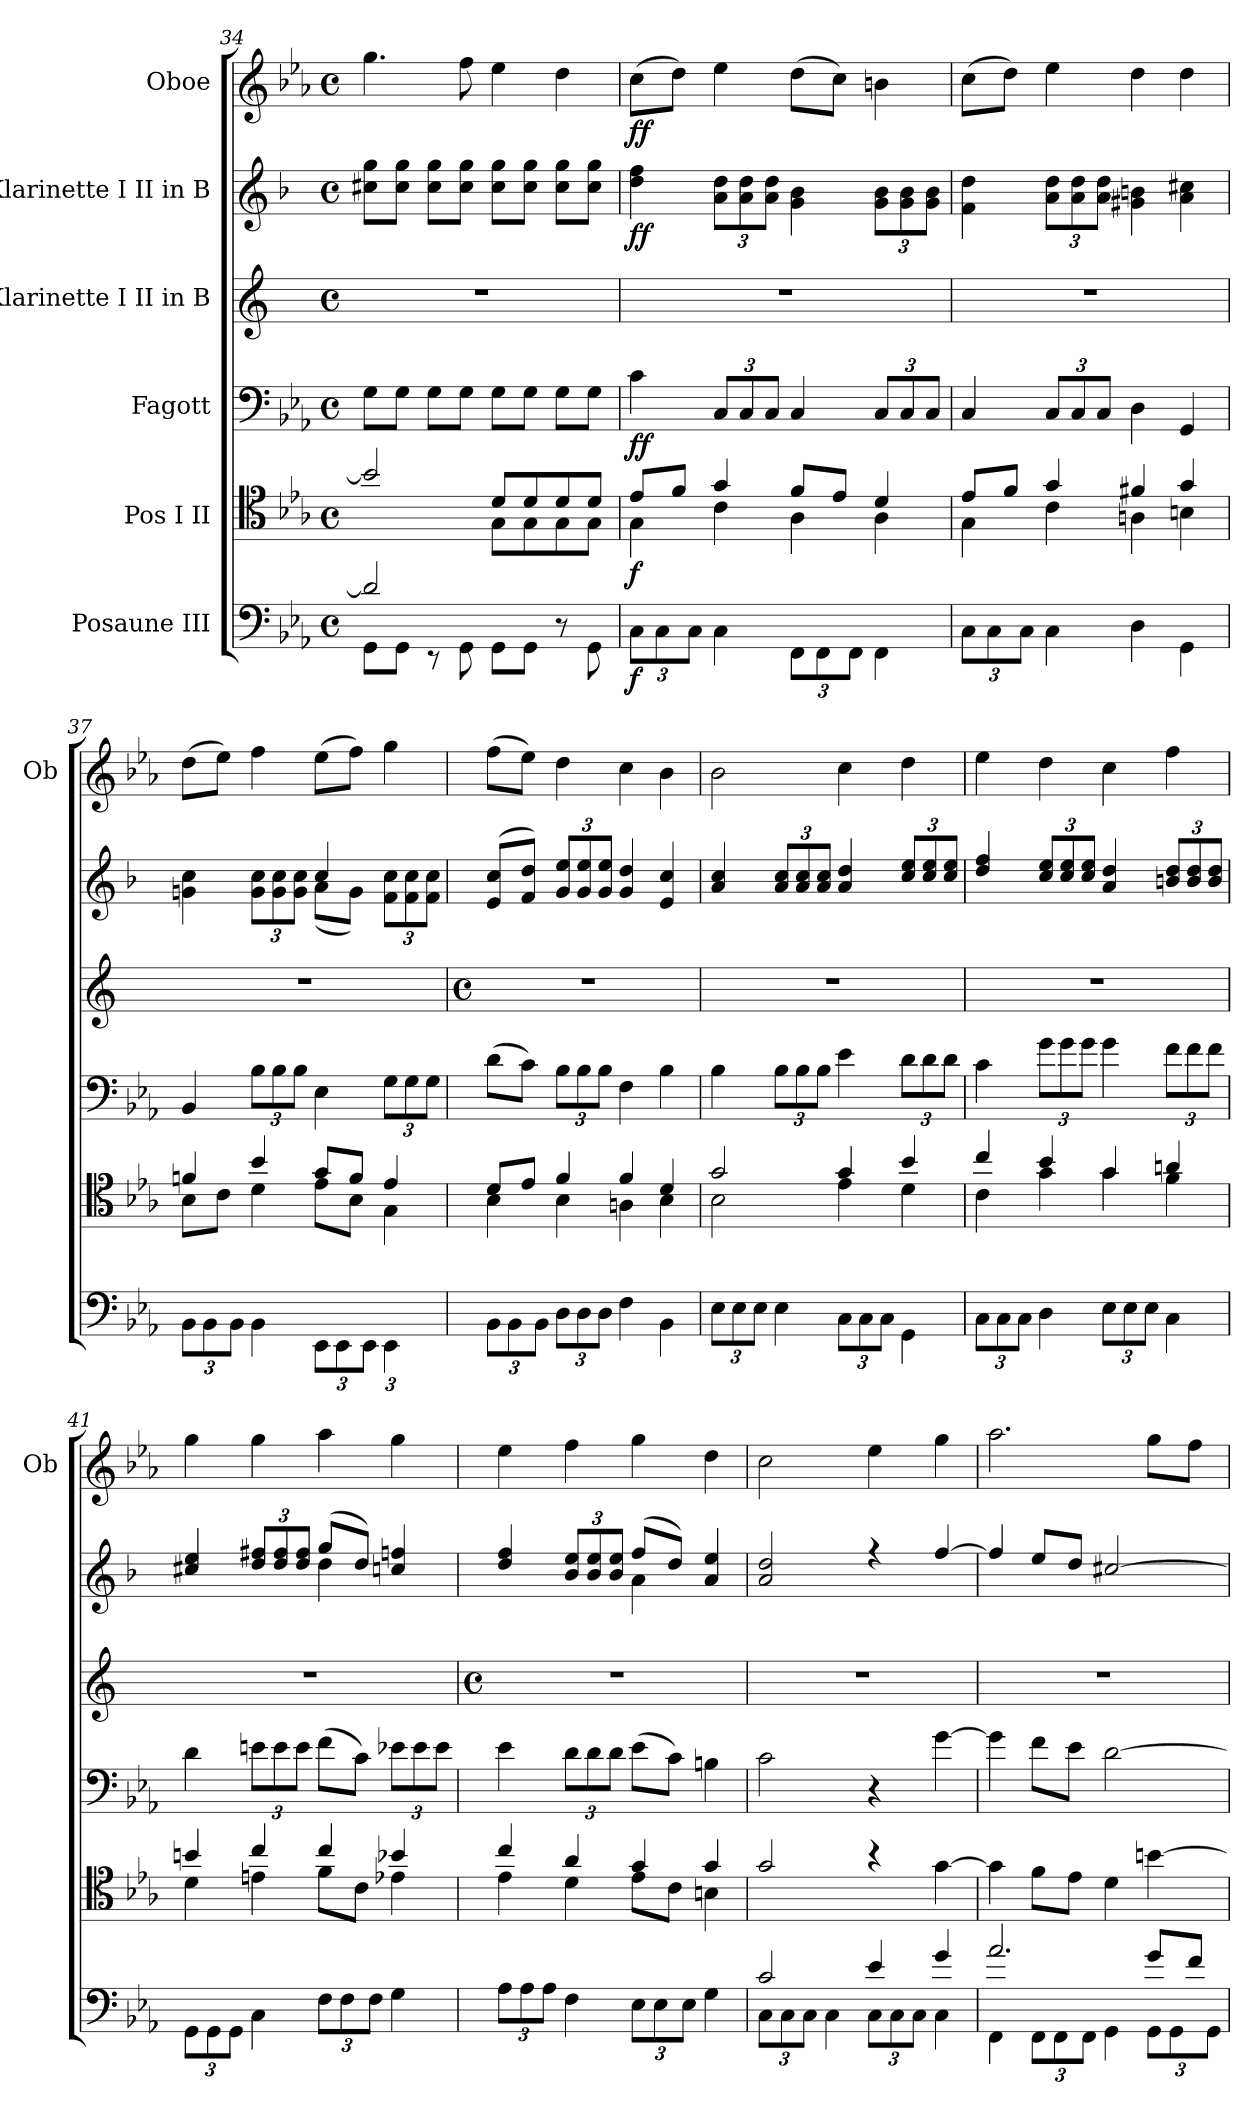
**kern	**dynam	**kern	**dynam	**kern	**dynam	**kern	**kern	**dynam	**kern	**dynam
*part6	*part6	*part5	*part5	*part4	*part4	*part3	*part2	*part2	*part1	*part1
*staff6	*staff6	*staff5	*staff5	*staff4	*staff4	*staff3	*staff2	*staff2	*staff1	*staff1
*I"Posaune III	*	*I"Pos I II	*	*I"Fagott	*	*I"Klarinette I II in B	*I"Klarinette I II in B	*	*I"Oboe	*
*	*	*	*	*	*	*	*	*	*I'Ob	*
!!LO:LB:g=z
*clefF4	*	*clefC4	*	*clefF4	*	*clefG2	*clefG2	*	*clefG2	*
*	*	*	*	*	*	*ITrd1c2	*ITrd1c2	*	*	*
*k[b-e-a-]	*	*k[b-e-a-]	*	*k[b-e-a-]	*	*k[b-e-]	*k[b-e-a-]	*	*k[b-e-a-]	*
*E-:	*	*E-:	*	*E-:	*	*	*E-:	*	*E-:	*
*M4/4	*	*M4/4	*	*M4/4	*	*M4/4	*M4/4	*	*M4/4	*
*met(c)	*	*met(c)	*	*met(c)	*	*met(c)	*met(c)	*	*met(c)	*
=34	=34	=34	=34	=34	=34	=34	=34	=34	=34	=34
*^	*	*^	*	*	*	*	*^	*	*	*
2d/]	8GG\L	.	2b/]	2ryy	.	8G\L	.	1r	1ryy	8bn\ 8ff\L	.	4.gg\	.
.	8GG\J	.	.	.	.	8G\J	.	.	.	8b\ 8ff\J	.	.	.
.	8r	.	.	.	.	8G\L	.	.	.	8b\ 8ff\L	.	.	.
.	8GG\	.	.	.	.	8G\J	.	.	.	8b\ 8ff\J	.	8ff\	.
2ryy	8GG\L	.	8d/L	8G\L	.	8G\L	.	.	.	8b\ 8ff\L	.	4ee-\	.
.	8GG\J	.	8d/	8G\	.	8G\J	.	.	.	8b\ 8ff\J	.	.	.
.	8r	.	8d/	8G\	.	8G\L	.	.	.	8b\ 8ff\L	.	4dd\	.
.	8GG\	.	8d/J	8G\J	.	8G\J	.	.	.	8b\ 8ff\J	.	.	.
=35	=35	=35	=35	=35	=35	=35	=35	=35	=35	=35	=35	=35	=35
*	*Xbrackettup	*	*	*	*	*	*	*	*	*	*	*	*
!	!	!LO:DY:b	!	!	!LO:DY:b	!	!LO:DY:b	!	!	!	!LO:DY:b	!	!LO:DY:b
1ryy	12C\L	f	8e-/L	4G\	f	4c\	ff	1r	1ryy	4cc\ 4ee-\	ff	(>8cc\L	ff
.	12C\	.	.	.	.	.	.	.	.	.	.	.	.
.	.	.	8f/J	.	.	.	.	.	.	.	.	8dd\J)	.
.	12C\J	.	.	.	.	.	.	.	.	.	.	.	.
*	*	*	*	*	*	*Xbrackettup	*	*	*	*Xbrackettup	*	*	*
.	4C\	.	4g/	4c\	.	12C/L	.	.	.	12g\ 12cc\L	.	4ee-\	.
.	.	.	.	.	.	12C/	.	.	.	12g\ 12cc\	.	.	.
.	.	.	.	.	.	12C/J	.	.	.	12g\ 12cc\J	.	.	.
.	12FF\L	.	8f/L	4A-i\	.	4C/	.	.	.	4f\ 4a-\	.	(>8dd\L	.
.	12FF\	.	.	.	.	.	.	.	.	.	.	.	.
.	.	.	8e-/J	.	.	.	.	.	.	.	.	8cc\J)	.
.	12FF\J	.	.	.	.	.	.	.	.	.	.	.	.
.	4FF\	.	4d/	4A-\	.	12C/L	.	.	.	12f\ 12a-\L	.	4bn\	.
.	.	.	.	.	.	12C/	.	.	.	12f\ 12a-\	.	.	.
.	.	.	.	.	.	12C/J	.	.	.	12f\ 12a-\J	.	.	.
=36	=36	=36	=36	=36	=36	=36	=36	=36	=36	=36	=36	=36	=36
1ryy	12C\L	.	8e-/L	4G\	.	4C/	.	1r	1ryy	4e-\ 4cc\	.	(>8cc\L	.
.	12C\	.	.	.	.	.	.	.	.	.	.	.	.
.	.	.	8f/J	.	.	.	.	.	.	.	.	8dd\J)	.
.	12C\J	.	.	.	.	.	.	.	.	.	.	.	.
.	4C\	.	4g/	4c\	.	12C/L	.	.	.	12g\ 12cc\L	.	4ee-\	.
.	.	.	.	.	.	12C/	.	.	.	12g\ 12cc\	.	.	.
.	.	.	.	.	.	12C/J	.	.	.	12g\ 12cc\J	.	.	.
.	4D\	.	4f#X/	4An\	.	4D\	.	.	.	4f#X\ 4an\	.	4dd\	.
.	4GG\	.	4g/	4Bn\	.	4GG/	.	.	.	4g\ 4bn\	.	4dd\	.
=37	=37	=37	=37	=37	=37	=37	=37	=37	=37	=37	=37	=37	=37
1ryy	12BB-\L	.	4fn/	8B-i\L	.	4BB-/	.	1r	2ryy	4fn\ 4b-i\	.	(>8dd\L	.
.	12BB-\	.	.	.	.	.	.	.	.	.	.	.	.
.	.	.	.	8c\J	.	.	.	.	.	.	.	8ee-\J)	.
.	12BB-\J	.	.	.	.	.	.	.	.	.	.	.	.
.	4BB-\	.	4b-/	4d\	.	12B-\L	.	.	.	12f\ 12b-\L	.	4ff\	.
.	.	.	.	.	.	12B-\	.	.	.	12f\ 12b-\	.	.	.
.	.	.	.	.	.	12B-\J	.	.	.	12f\ 12b-\J	.	.	.
.	12EE-\L	.	8g/L	8e-\L	.	4E-\	.	.	4b-/	(<8g\L	.	(>8ee-\L	.
.	12EE-\	.	.	.	.	.	.	.	.	.	.	.	.
.	.	.	8f/J	8B-\J	.	.	.	.	.	8f\J)	.	8ff\J)	.
.	12EE-\J	.	.	.	.	.	.	.	.	.	.	.	.
.	6EE-\	.	4e-/	4G\	.	12G\L	.	.	4ryy	12e-\ 12b-\L	.	4gg\	.
.	.	.	.	.	.	12G\	.	.	.	12e-\ 12b-\	.	.	.
.	12ryy	.	.	.	.	12G\J	.	.	.	12e-\ 12b-\J	.	.	.
!!LO:PB:g=z
=38	=38	=38	=38	=38	=38	=38	=38	=38	=38	=38	=38	=38	=38
*	*	*	*	*	*	*	*	*M4/4	*	*	*	*	*
*	*	*	*	*	*	*	*	*met(c)	*	*	*	*	*
1ryy	12BB-\L	.	8d/L	4B-\	.	(>8d\L	.	1r	(>8d/ 8b-/L	1ryy	.	(>8ff\L	.
.	12BB-\	.	.	.	.	.	.	.	.	.	.	.	.
.	.	.	8e-/J	.	.	8c\J)	.	.	8e-/ 8cc/J)	.	.	8ee-\J)	.
.	12BB-\J	.	.	.	.	.	.	.	.	.	.	.	.
.	12D\L	.	4f/	4B-\	.	12B-\L	.	.	12f/ 12dd/L	.	.	4dd\	.
.	12D\	.	.	.	.	12B-\	.	.	12f/ 12dd/	.	.	.	.
.	12D\J	.	.	.	.	12B-\J	.	.	12f/ 12dd/J	.	.	.	.
.	4F\	.	4f/	4An\	.	4F\	.	.	4f/ 4cc/	.	.	4cc\	.
.	4BB-\	.	4d/	4B-\	.	4B-\	.	.	4d/ 4b-/	.	.	4b-\	.
=39	=39	=39	=39	=39	=39	=39	=39	=39	=39	=39	=39	=39	=39
1ryy	12E-\L	.	2g/	2B-\	.	4B-\	.	1r	4g/ 4b-/	1ryy	.	2b-\	.
.	12E-\	.	.	.	.	.	.	.	.	.	.	.	.
.	12E-\J	.	.	.	.	.	.	.	.	.	.	.	.
.	4E-\	.	.	.	.	12B-\L	.	.	12g/ 12b-/L	.	.	.	.
.	.	.	.	.	.	12B-\	.	.	12g/ 12b-/	.	.	.	.
.	.	.	.	.	.	12B-\J	.	.	12g/ 12b-/J	.	.	.	.
.	12C\L	.	4g/	4e-\	.	4e-\	.	.	4g/ 4cc/	.	.	4cc\	.
.	12C\	.	.	.	.	.	.	.	.	.	.	.	.
.	12C\J	.	.	.	.	.	.	.	.	.	.	.	.
.	4GG\	.	4b-/	4d\	.	12d\L	.	.	12b-/ 12dd/L	.	.	4dd\	.
.	.	.	.	.	.	12d\	.	.	12b-/ 12dd/	.	.	.	.
.	.	.	.	.	.	12d\J	.	.	12b-/ 12dd/J	.	.	.	.
=40	=40	=40	=40	=40	=40	=40	=40	=40	=40	=40	=40	=40	=40
1ryy	12C\L	.	4cc/	4c\	.	4c\	.	1r	4cc/ 4ee-/	1ryy	.	4ee-\	.
.	12C\	.	.	.	.	.	.	.	.	.	.	.	.
.	12C\J	.	.	.	.	.	.	.	.	.	.	.	.
.	4D\	.	4b-/	4g\	.	12g\L	.	.	12b-/ 12dd/L	.	.	4dd\	.
.	.	.	.	.	.	12g\	.	.	12b-/ 12dd/	.	.	.	.
.	.	.	.	.	.	12g\J	.	.	12b-/ 12dd/J	.	.	.	.
.	12E-\L	.	4g/	4g\	.	4g\	.	.	4g/ 4cc/	.	.	4cc\	.
.	12E-\	.	.	.	.	.	.	.	.	.	.	.	.
.	12E-\J	.	.	.	.	.	.	.	.	.	.	.	.
.	4C\	.	4an/	4f\	.	12f\L	.	.	12an/ 12cc/L	.	.	4ff\	.
.	.	.	.	.	.	12f\	.	.	12a/ 12cc/	.	.	.	.
.	.	.	.	.	.	12f\J	.	.	12a/ 12cc/J	.	.	.	.
!!LO:LB:g=z
=41	=41	=41	=41	=41	=41	=41	=41	=41	=41	=41	=41	=41	=41
1ryy	12GG\L	.	4bn/	4d\	.	4d\	.	1r	4bn/ 4dd/	2ryy	.	4gg\	.
.	12GG\	.	.	.	.	.	.	.	.	.	.	.	.
.	12GG\J	.	.	.	.	.	.	.	.	.	.	.	.
.	4C\	.	4cc/	4en\	.	12en\L	.	.	12cc/ 12een/L	.	.	4gg\	.
.	.	.	.	.	.	12e\	.	.	12cc/ 12ee/	.	.	.	.
.	.	.	.	.	.	12e\J	.	.	12cc/ 12ee/J	.	.	.	.
.	12F\L	.	4cc/	8f\L	.	(>8f\L	.	.	(>8ff/L	4cc\	.	4aa-\	.
.	12F\	.	.	.	.	.	.	.	.	.	.	.	.
.	.	.	.	8c\J	.	8c\J)	.	.	8cc/J)	.	.	.	.
.	12F\J	.	.	.	.	.	.	.	.	.	.	.	.
.	4G\	.	4b-X/	4e-X\	.	12e-X\L	.	.	4b-X/ 4ee-X/	4ryy	.	4gg\	.
.	.	.	.	.	.	12e-\	.	.	.	.	.	.	.
.	.	.	.	.	.	12e-\J	.	.	.	.	.	.	.
!!LO:PB:g=z
=42	=42	=42	=42	=42	=42	=42	=42	=42	=42	=42	=42	=42	=42
*	*	*	*	*	*	*	*	*M4/4	*	*	*	*	*
*	*	*	*	*	*	*	*	*met(c)	*	*	*	*	*
1ryy	12A-\L	.	4cc/	4e-\	.	4e-\	.	1r	4cc/ 4ee-/	2ryy	.	4ee-\	.
.	12A-\	.	.	.	.	.	.	.	.	.	.	.	.
.	12A-\J	.	.	.	.	.	.	.	.	.	.	.	.
.	4F\	.	4a-/	4d\	.	12d\L	.	.	12a-/ 12dd/L	.	.	4ff\	.
.	.	.	.	.	.	12d\	.	.	12a-/ 12dd/	.	.	.	.
.	.	.	.	.	.	12d\J	.	.	12a-/ 12dd/J	.	.	.	.
.	12E-\L	.	4g/	8e-\L	.	(>8e-\L	.	.	(>8ee-/L	4g\	.	4gg\	.
.	12E-\	.	.	.	.	.	.	.	.	.	.	.	.
.	.	.	.	8c\J	.	8c\J)	.	.	8cc/J)	.	.	.	.
.	12E-\J	.	.	.	.	.	.	.	.	.	.	.	.
.	4G\	.	4g/	4Bn\	.	4Bn\	.	.	4g/ 4dd/	4ryy	.	4dd\	.
=43	=43	=43	=43	=43	=43	=43	=43	=43	=43	=43	=43	=43	=43
2c/	12C\L	.	2g/	1ryy	.	2c\	.	1r	2g/ 2cc/	1ryy	.	2cc\	.
.	12C\	.	.	.	.	.	.	.	.	.	.	.	.
.	12C\J	.	.	.	.	.	.	.	.	.	.	.	.
.	4C\	.	.	.	.	.	.	.	.	.	.	.	.
4e-/	12C\L	.	4r	.	.	4r	.	.	4r	.	.	4ee-\	.
.	12C\	.	.	.	.	.	.	.	.	.	.	.	.
.	12C\J	.	.	.	.	.	.	.	.	.	.	.	.
4g/	4C\	.	[4g\	.	.	[4g\	.	.	[4ee-/	.	.	4gg\	.
=44	=44	=44	=44	=44	=44	=44	=44	=44	=44	=44	=44	=44	=44
2.a-/	4FF\	.	4g\]	1ryy	.	4g\]	.	1r	4ee-/]	1ryy	.	2.aa-\	.
.	12FF\L	.	8f\L	.	.	8f\L	.	.	8dd/L	.	.	.	.
.	12FF\	.	.	.	.	.	.	.	.	.	.	.	.
.	.	.	8e-\J	.	.	8e-\J	.	.	8cc/J	.	.	.	.
.	12FF\J	.	.	.	.	.	.	.	.	.	.	.	.
.	4GG\	.	4d\	.	.	[2d\	.	.	[2bn/	.	.	.	.
8g/L	12GG\L	.	[4bn\	.	.	.	.	.	.	.	.	8gg\L	.
.	12GG\	.	.	.	.	.	.	.	.	.	.	.	.
8f/J	.	.	.	.	.	.	.	.	.	.	.	8ff\J	.
.	12GG\J	.	.	.	.	.	.	.	.	.	.	.	.
*v	*v	*	*	*	*	*	*	*	*v	*v	*	*	*
*	*	*v	*v	*	*	*	*	*	*	*	*
=	=	=	=	=	=	=	=	=	=	=
*-	*-	*-	*-	*-	*-	*-	*-	*-	*-	*-
